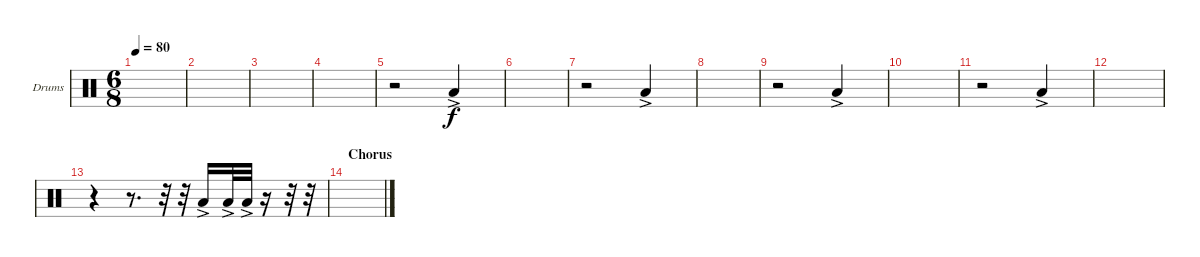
\defaultSystemsLayout 4
\bracketExtendMode groupsimilarinstruments
\firstSystemTrackNameOrientation horizontal
\otherSystemsTrackNameOrientation horizontal
\track ("Tom 03" "Drums") {instrument percussion}
\staff {score}
\articulation defaults
\ts (6 8)
\tempo 80
\clef neutral
\scale
0.333333
\ks c
|
\scale
0.333333 |
\scale
0.333333 |
\scale
0.333333 |
\scale
0.333333 r.2 "Low Tom (hit)"{ac}.4 |
\scale
0.333333 |
\scale
0.333333 r.2 "Low Tom (hit)"{ac}.4 |
\scale
0.333333 |
\scale
0.333333 r.2 "Low Tom (hit)"{ac}.4 |
\scale
0.333333 |
\scale
0.333333 r.2 "Low Tom (hit)"{ac}.4 |
\scale
0.333333 |
\scale
0.333333 r.4 r.8{d} r.32 r.32 "Low Tom (hit)"{ac}.16 "Low Tom (hit)"{ac}.32 "Low Tom (hit)"{ac}.32 r.16 r.32 r.32 |
\section ("" "Chorus")
\scale
0.333333 |
\scale
0.333333 |
\scale
0.333333
